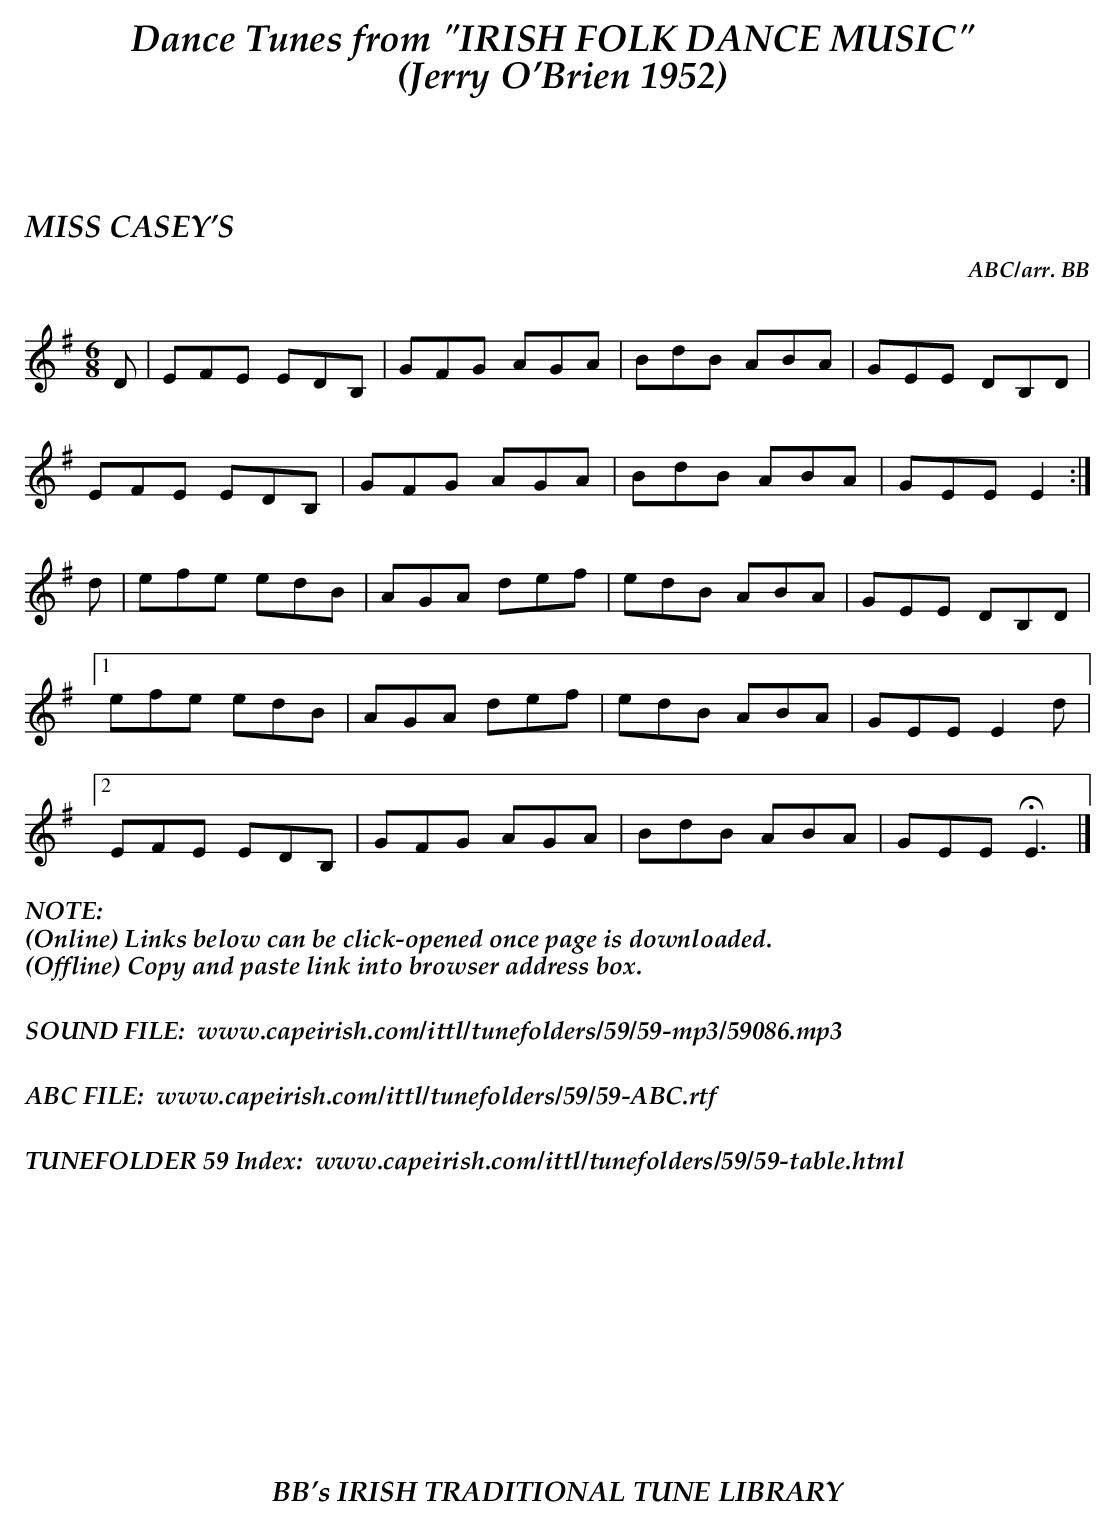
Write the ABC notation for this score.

X:1
T:MISS CASEY'S
C:ABC/arr. BB
in mvbt2 folder)
M:6/8
L:1/8
K:Em
D|EFE EDB,|GFG AGA|BdB ABA|GEE DB,D|
EFE EDB,|GFG AGA|BdB ABA|GEE E2:|
d|efe edB|AGA def|edB ABA|GEE DB,D|
[1 efe edB|AGA def|edB ABA|GEE E2 d|
[2 EFE EDB,|GFG AGA|BdB ABA|GEE HE3|]
%%textfont "Palatino-BoldItalic" 16
%%begintext
%%NOTE:
(Online) Links below can be click-opened once page is downloaded.
(Offline) Copy and paste link into browser address box.
%%
%%
SOUND FILE:  www.capeirish.com/ittl/tunefolders/59/59-mp3/59086.mp3
%%
%%
ABC FILE:  www.capeirish.com/ittl/tunefolders/59/59-ABC.rtf
%%
%%
TUNEFOLDER 59 Index:  www.capeirish.com/ittl/tunefolders/59/59-table.html
